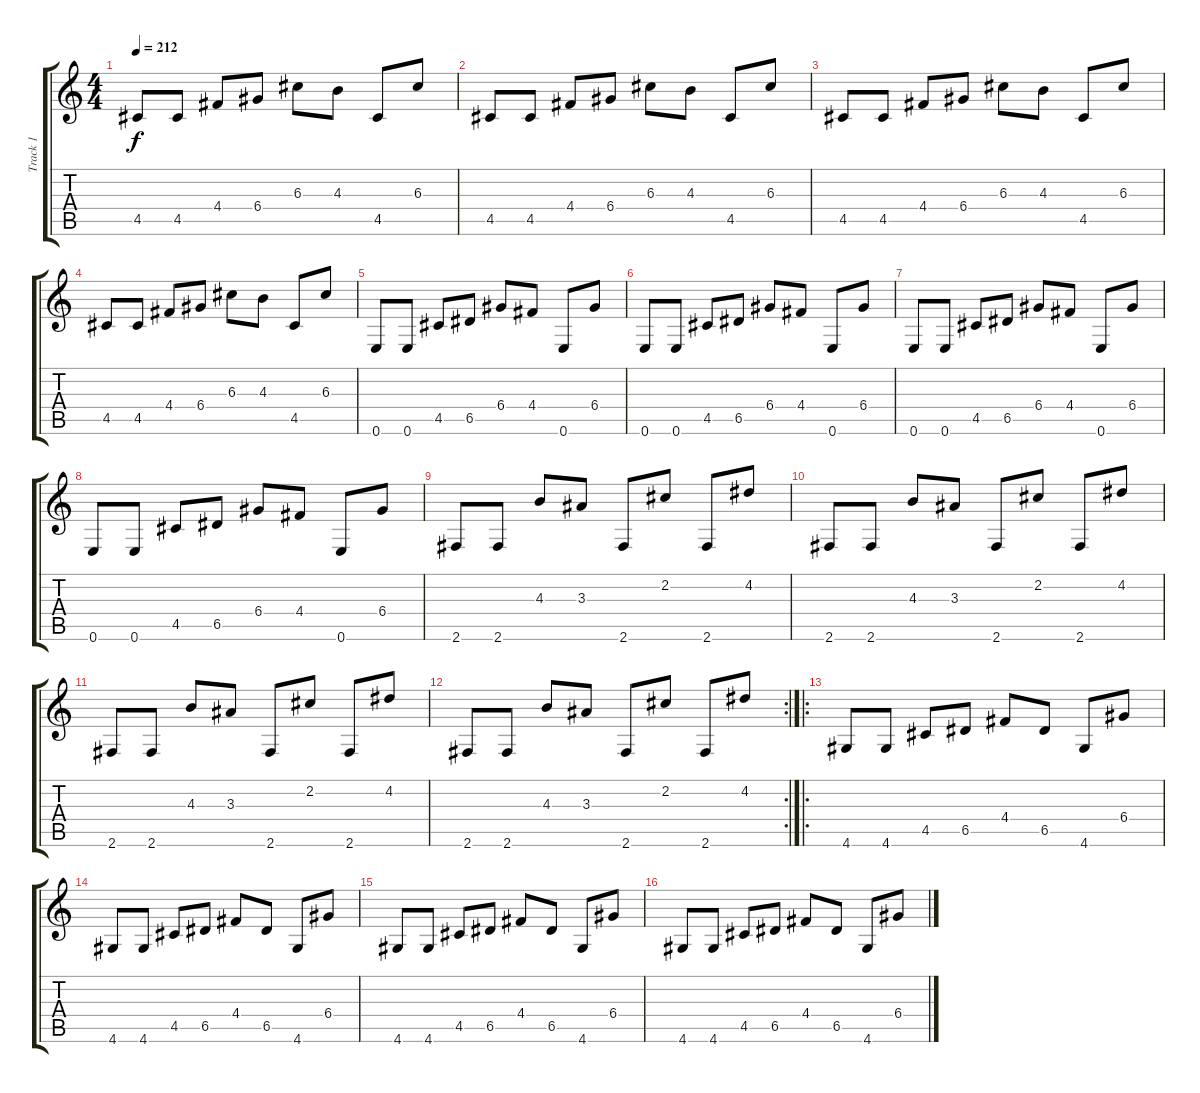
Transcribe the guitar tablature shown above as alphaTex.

\track ("Track 1" "Track 1") {instrument distortionguitar}
\staff {score tabs}
\tuning (E4 B3 G3 D3 A2 E2) {hide}
\ts (4 4)
\tempo 212
\clef g2
\ks c
4.5.8{dy f} 4.5.8 4.4.8 6.4.8 6.3.8 4.3.8 4.5.8 6.3.8 |
4.5.8 4.5.8 4.4.8 6.4.8 6.3.8 4.3.8 4.5.8 6.3.8 |
4.5.8 4.5.8 4.4.8 6.4.8 6.3.8 4.3.8 4.5.8 6.3.8 |
4.5.8 4.5.8 4.4.8 6.4.8 6.3.8 4.3.8 4.5.8 6.3.8 |
0.6.8 0.6.8 4.5.8 6.5.8 6.4.8 4.4.8 0.6.8 6.4.8 |
0.6.8 0.6.8 4.5.8 6.5.8 6.4.8 4.4.8 0.6.8 6.4.8 |
0.6.8 0.6.8 4.5.8 6.5.8 6.4.8 4.4.8 0.6.8 6.4.8 |
0.6.8 0.6.8 4.5.8 6.5.8 6.4.8 4.4.8 0.6.8 6.4.8 |
2.6.8 2.6.8 4.3.8 3.3.8 2.6.8 2.2.8 2.6.8 4.2.8 |
2.6.8 2.6.8 4.3.8 3.3.8 2.6.8 2.2.8 2.6.8 4.2.8 |
2.6.8 2.6.8 4.3.8 3.3.8 2.6.8 2.2.8 2.6.8 4.2.8 |
\rc 2
2.6.8 2.6.8 4.3.8 3.3.8 2.6.8 2.2.8 2.6.8 4.2.8 |
\ro
4.6.8{volume 11 balance 0} 4.6.8 4.5.8 6.5.8 4.4.8 6.5.8 4.6.8 6.4.8 |
4.6.8 4.6.8 4.5.8 6.5.8 4.4.8 6.5.8 4.6.8 6.4.8 |
4.6.8 4.6.8 4.5.8 6.5.8 4.4.8 6.5.8 4.6.8 6.4.8 |
4.6.8 4.6.8 4.5.8 6.5.8 4.4.8 6.5.8 4.6.8 6.4.8
